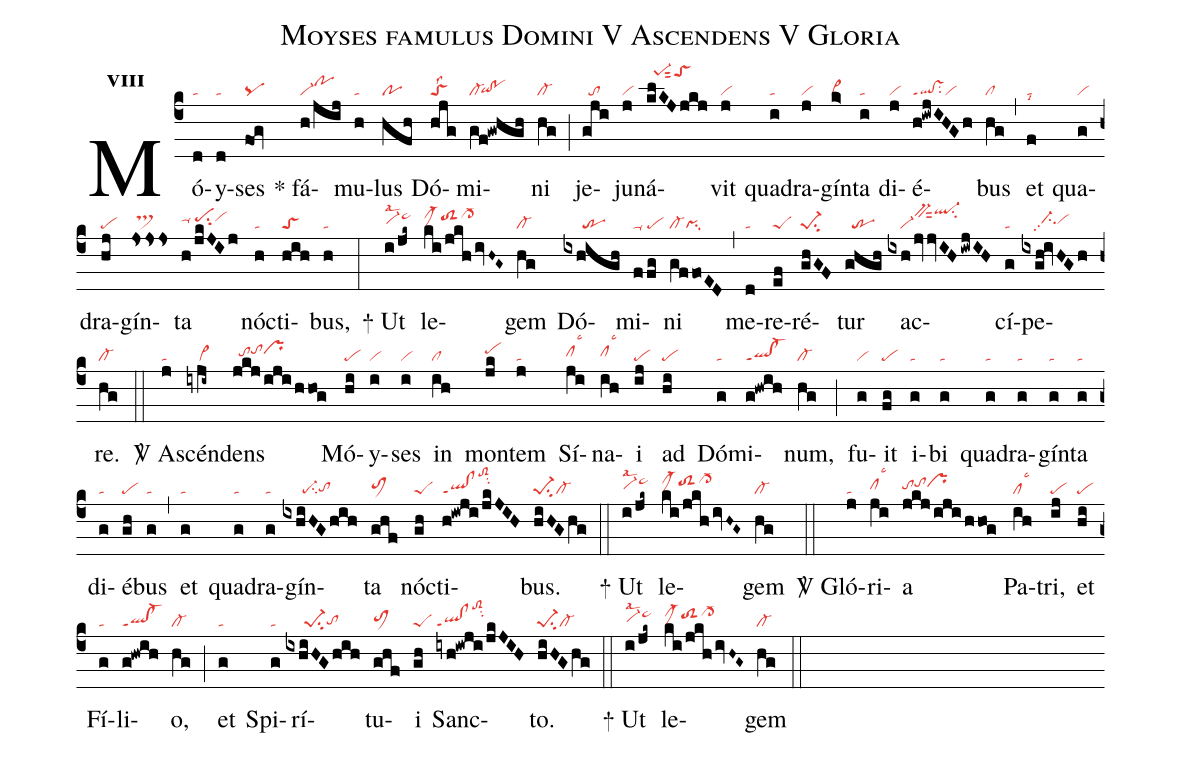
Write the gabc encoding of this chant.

name:Moyses famulus Domini V Ascendens V Gloria;
office-part:re;
mode:8;
nabc-lines:1;
%%
initial-style: 1;
name: Moyses famulus Domini;
mode: 8;
office-part: Responsorium;
annotation: Resp.;
annotation: viii;
nabc-lines:1;
%%
(c4) Mó(d|ta)y(d|ta)ses(fog|pq) <sp>*</sp> fá(h/jij|vi-pohj)mu(h|ta)lus(hfh|po) Dó(hjg|toSlss2)mi(gf!gwhgh|cl-`qihg!pohg)ni(hg|cl-) (;) je(gji|//to)ju(j|vi)ná(klKJjkj|//pe-1hnsut2toShn)vit(j|vi) qua(i|ta)dra(j|vi)gín(k>|vi>)ta(i|ta) di(j|vi)é(h!iwjIHGh|ql!vsppt1su2vi)bus(hg|cl) (,) et(f|talsi8) qua(g|vi)dra(hj|pe)gín(jsss|//ts>hi)ta(h/jkJIj|ta-hi/pehisu2vihi) nóc(h|ta)ti(hih|toS)bus,(h|ta) (:)
<sp>+</sp> Ut(i/jk~|vi-hhlsal2ta>hj) le(ki/jkh/ivH~G~|clM-hjtoS2hicl->hj)gem(hg|cl-) Dó(ixhigh|//////tr)mi(ffg|ta-/pe)ni(gffoED|cl-pisu1) (,) me(d|ta)re(ef|peS)ré(ghGF|pe-1su2)tur(ghgh|//tr) ac(ixh/jvjvIH/iwjIH|////vi-bv-hksut2ql-hlsu2)cí(g|ta)pe(ixgh!ivHGh|//////ci-hhpp2vihh)re.(hg|cl-) (::)

<sp>V/</sp> A(j|ta)scén(iyji~|////vi>)dens(jkj/iji/hhog|//tohhtohiprhi) Mó(hi|pe)y(i|vi)ses(i|vi) in(ih|cl) mon(jk|pehi)tem(j|ta) Sí(ji|clhhlsc3)na(ih|clhhlsc3)i(ij|pe) ad(hi|pe) Dó(g|ta)mi(g!hwih|ql!cl-ppt1)num,(hg|cl-) (;) fu(g|vi)it(fg|pe) i(g|ta)bi(g|ta) qua(g|ta)dra(g|ta)gín(g|ta)ta(g|ta) di(g|ta)é(gh|pe)bus(g|ta) (,) et(g|ta) qua(g|ta)dra(g|ta)gín(ixhiHGhih|//////pe-su2tohg)ta(ghf|toM1hh) nóc(gh|peS)ti(h!iwji/jkJIH|ql!clppt1toS2hmsu2)bus.(hiHGhg|pe-1su2cl-) (::)
<sp>+</sp> Ut(i/jk~|vi-hhlsal2ta>hj) le(ki/jkh/ivH~G~|clM-hjtoS2hicl->hj)gem(hg|cl-) (::)

<sp>V/</sp> Gló(j|ta)ri(ji|clhhlsc3)a(jkj/iji/hhog|tohhtohiprhi) Pa(ih|cllsc3)tri,(ij|pe) et(hi|pe) Fí(g|ta)li(g!hwih|ql!cl-ppt1)o,(hg|cl-) (;) et(g|ta) Spi(g|ta)rí(ixhiHG/hih|//////pe-1su2tohg)tu(ghf|toM1hh)i(gh|peS) Sanc(iyh!iwji/jkJIH|ql!clppt1toS2hmsu2)to.(hiHGhg|pe-1su2cl-) (::)
<sp>+</sp> Ut(i/jk~|vi-hhlsal2ta>hj) le(ki/jkh/ivH~G~|clM-hjtoS2hicl->hj)gem(hg|cl-) (::)
